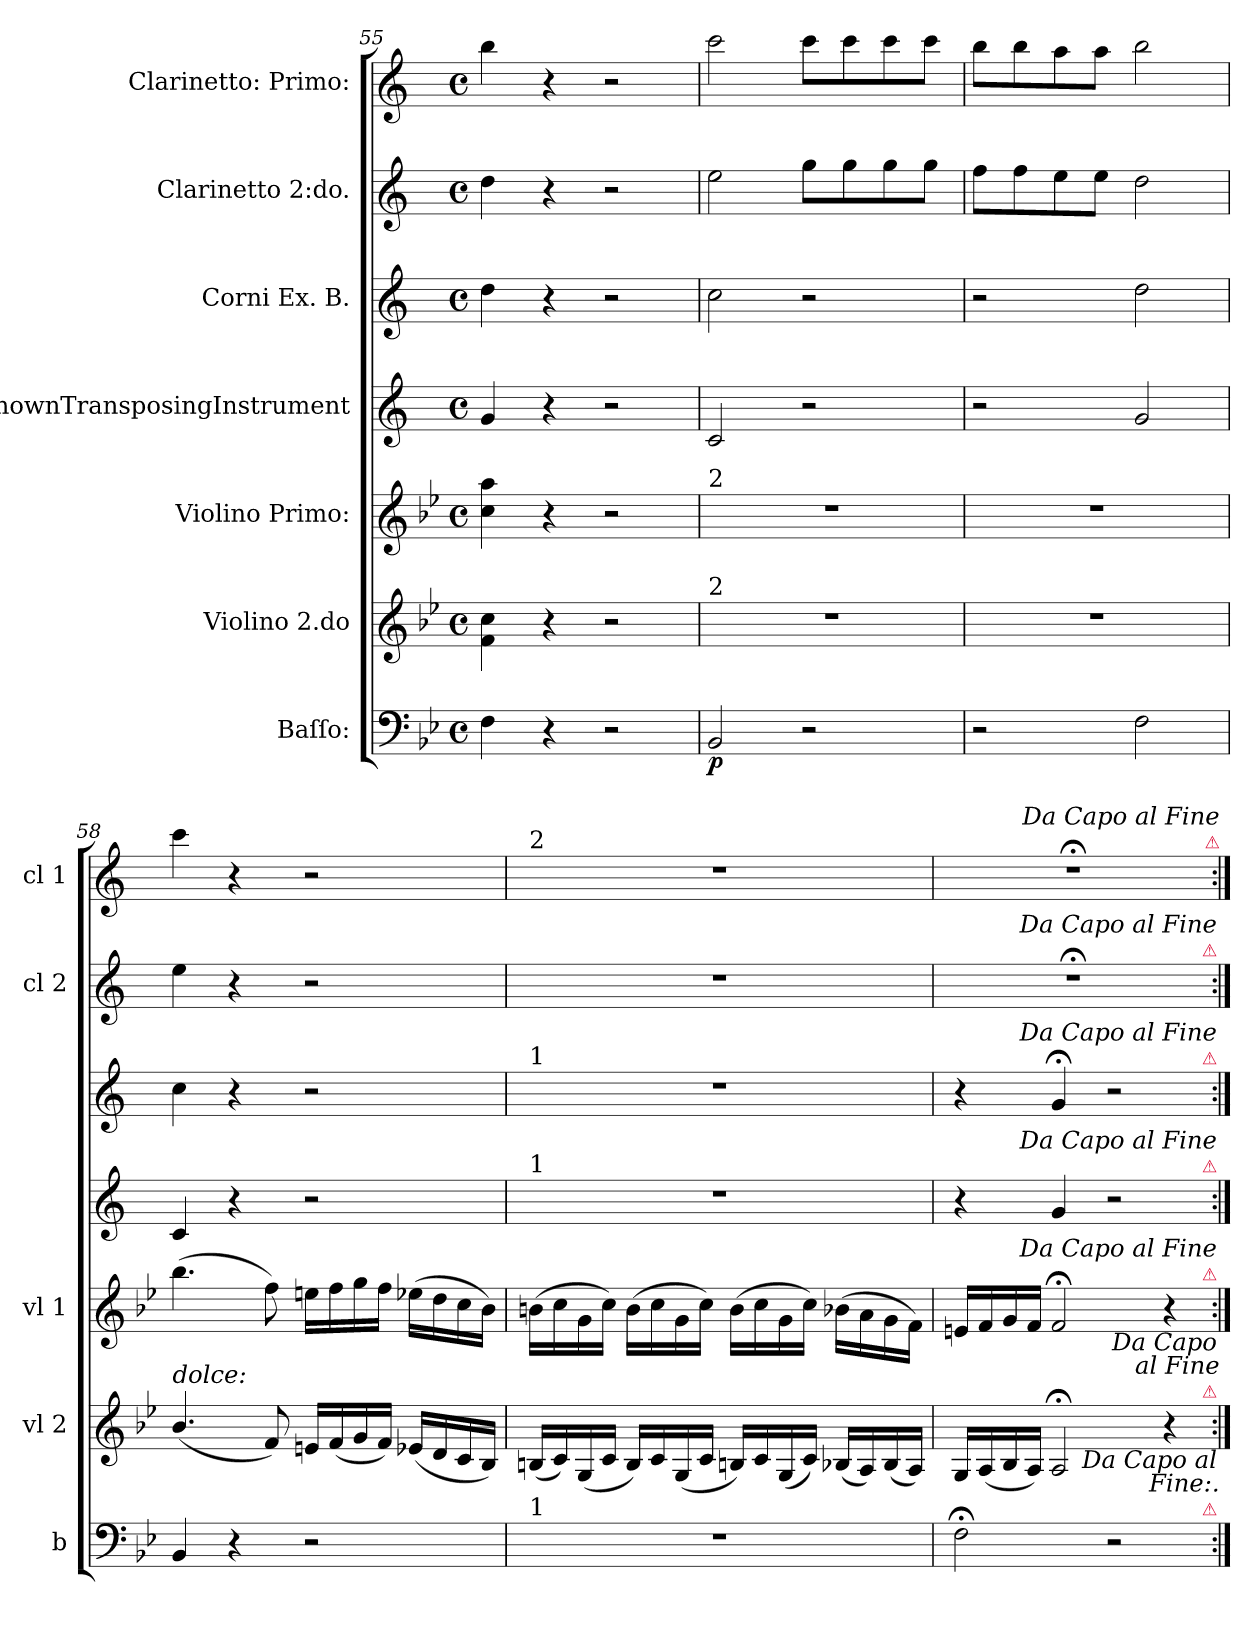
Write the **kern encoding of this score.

**kern	**dynam	**kern	**kern	**kern	**kern	**kern	**kern
*part7	*part7	*part6	*part5	*part4	*part3	*part2	*part1
*staff7	*staff7	*staff6	*staff5	*staff4	*staff3	*staff2	*staff1
*I"Baſſo:	*	*I"Violino 2.do	*I"Violino Primo:	*I"UnknownTransposingInstrument	*I"Corni Ex. B.	*I"Clarinetto 2:do.	*I"Clarinetto: Primo:
*I'b	*	*I'vl 2	*I'vl 1	*	*	*I'cl 2	*I'cl 1
*clefF4	*	*clefG2	*clefG2	*clefG2	*clefG2	*clefG2	*clefG2
*	*	*	*	*ITrd1c2	*ITrd1c2	*ITrd1c2	*ITrd1c2
*k[b-e-]	*	*k[b-e-]	*k[b-e-]	*k[b-e-]	*k[b-e-]	*k[b-e-]	*k[b-e-]
*M4/4	*	*M4/4	*M4/4	*M4/4	*M4/4	*M4/4	*M4/4
*met(c)	*	*met(c)	*met(c)	*met(c)	*met(c)	*met(c)	*met(c)
=55	=55	=55	=55	=55	=55	=55	=55
4F\	.	4f\ 4cc\	4cc\ 4aa\	4f/	4cc\	4cc\	4aa\
4r	.	4r	4r	4r	4r	4r	4r
2r	.	2r	2r	2r	2r	2r	2r
=56	=56	=56	=56	=56	=56	=56	=56
!	!	!	!LO:TX:a:t=2	!	!	!	!
!	!	!LO:TX:a:t=2	!	!	!	!	!
2BB-/	p	1r	1r	2B-/	2b-\	2dd\	2bb-\
2r	.	.	.	2r	2r	8ff\L	8bb-\L
.	.	.	.	.	.	8ff\	8bb-\
.	.	.	.	.	.	8ff\	8bb-\
.	.	.	.	.	.	8ff\J	8bb-\J
=57	=57	=57	=57	=57	=57	=57	=57
2r	.	1r	1r	2r	2r	8ee-\L	8aa\L
.	.	.	.	.	.	8ee-\	8aa\
.	.	.	.	.	.	8dd\	8gg\
.	.	.	.	.	.	8dd\J	8gg\J
2F\	.	.	.	2f/	2cc\	2cc\	2aa\
=58	=58	=58	=58	=58	=58	=58	=58
!	!	!LO:TX:a:i:t=dolce&colon;	!	!	!	!	!
4BB-/	.	(<4.b-/	(>4.bb-\	4B-/	4b-\	4dd\	4bb-\
4r	.	.	.	4r	4r	4r	4r
.	.	8f/)	8ff\)	.	.	.	.
2r	.	16en/LL	16een\LL	2r	2r	2r	2r
.	.	(<16f/	16ff\	.	.	.	.
.	.	16g/	16gg\	.	.	.	.
.	.	16f/JJ)	16ff\JJ	.	.	.	.
.	.	(<16e-X/LL	(>16ee-X\LL	.	.	.	.
.	.	16d/	16dd\	.	.	.	.
.	.	16c/	16cc\	.	.	.	.
.	.	16B-/JJ)	16b-\JJ)	.	.	.	.
=59	=59	=59	=59	=59	=59	=59	=59
!	!	!	!	!	!	!	!LO:TX:a:t=2
!	!	!	!	!	!LO:TX:a:t=1	!	!
!	!	!	!	!LO:TX:a:t=1	!	!	!
!LO:TX:a:t=1	!	!	!	!	!	!	!
1r	.	(<16Bn/LL	(>16bn\LL	1r	1r	1r	1r
.	.	16c/)	16cc\	.	.	.	.
.	.	(<16G/	16g\	.	.	.	.
.	.	16c/JJ	16cc\JJ)	.	.	.	.
.	.	16B/LL)	(>16b\LL	.	.	.	.
.	.	16c/	16cc\	.	.	.	.
.	.	(<16G/	16g\	.	.	.	.
.	.	16c/JJ	16cc\JJ)	.	.	.	.
.	.	16Bn/LL)	(>16b\LL	.	.	.	.
.	.	16c/	16cc\	.	.	.	.
.	.	(<16G/	16g\	.	.	.	.
.	.	16c/JJ)	16cc\JJ)	.	.	.	.
.	.	(<16B-X/LL	(>16b-X\LL	.	.	.	.
.	.	16A/)	16a\	.	.	.	.
.	.	(<16B-/	16g\	.	.	.	.
.	.	16A/JJ)	16f\JJ)	.	.	.	.
=60	=60	=60	=60	=60	=60	=60	=60
2F;<\	.	16G/LL	16en/LL	4r	4r	1r;<	1r;<
.	.	(<16A/	16f/	.	.	.	.
.	.	16B-/	16g/	.	.	.	.
.	.	16A/JJ)	16f/JJ	.	.	.	.
.	.	2A;</	2f;</	4f/	4f;</	.	.
2r	.	.	.	2r	2r	.	.
.	.	4r	4r	.	.	.	.
!	!	!	!	!	!	!	!LO:TX:a:color=crimson:t=⚠
!	!	!	!	!	!	!	!LO:TX:a:i:t=Da Capo al Fine
!	!	!	!	!	!	!LO:TX:a:color=crimson:t=⚠	!
!	!	!	!	!	!	!LO:TX:a:i:t=Da Capo al Fine	!
!	!	!	!	!	!LO:TX:a:color=crimson:t=⚠	!	!
!	!	!	!	!	!LO:TX:a:i:t=Da Capo al Fine	!	!
!	!	!	!	!LO:TX:a:color=crimson:t=⚠	!	!	!
!	!	!	!	!LO:TX:a:i:t=Da Capo al Fine	!	!	!
!	!	!	!LO:TX:a:color=crimson:t=⚠	!	!	!	!
!	!	!	!LO:TX:a:i:t=Da Capo al Fine	!	!	!	!
!	!	!LO:TX:a:color=crimson:t=⚠	!	!	!	!	!
!	!	!LO:TX:a:i:t=Da Capo\nal Fine	!	!	!	!	!
!LO:TX:a:color=crimson:t=⚠	!	!	!	!	!	!	!
!LO:TX:a:i:t=Da Capo al\n Fine&colon;.	!	!	!	!	!	!	!
=:|!	=:|!	=:|!	=:|!	=:|!	=:|!	=:|!	=:|!
*-	*-	*-	*-	*-	*-	*-	*-
